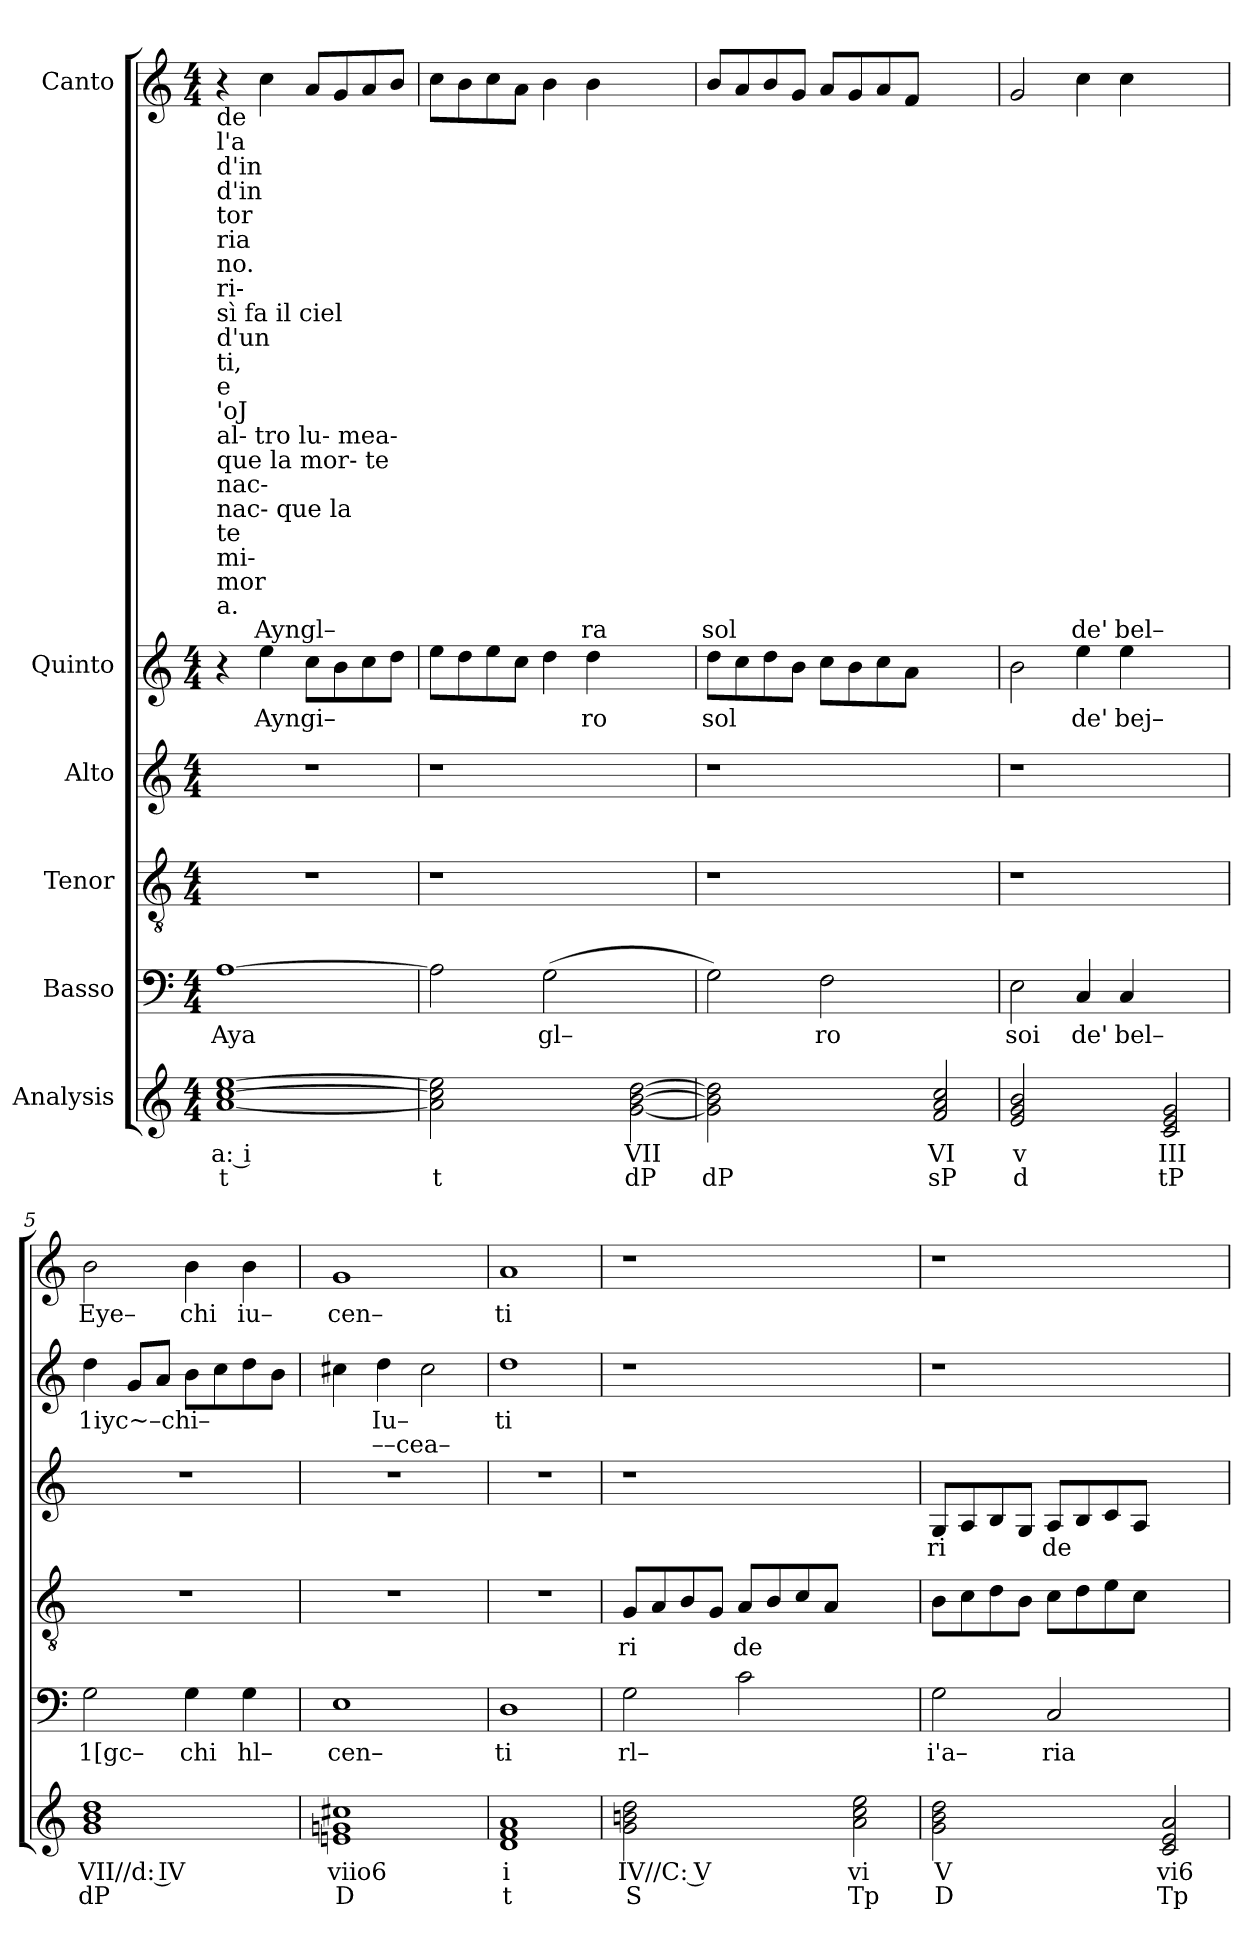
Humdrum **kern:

**kern	**text	**text	**kern	**text	**kern	**text	**kern	**text	**kern	**text	**text	**kern	**text
*part6	*part6	*part6	*part5	*part5	*part4	*part4	*part3	*part3	*part2	*part2	*part2	*part1	*part1
*staff6	*staff6	*staff6	*staff5	*staff5	*staff4	*staff4	*staff3	*staff3	*staff2	*staff2	*staff2	*staff1	*staff1
*I"Analysis	*	*	*I"Basso	*	*I"Tenor	*	*I"Alto	*	*I"Quinto	*	*	*I"Canto	*
*	*	*	*clefF4	*	*clefGv2	*	*clefG2	*	*clefG2	*	*	*clefG2	*
*k[]	*	*	*k[]	*	*k[]	*	*k[]	*	*k[]	*	*	*k[]	*
*M4/4	*	*	*M4/4	*	*M4/4	*	*M4/4	*	*M4/4	*	*	*M4/4	*
*MM120	*	*	*MM120	*	*MM120	*	*MM120	*	*MM120	*	*	*MM120	*
=1	=1	=1	=1	=1	=1	=1	=1	=1	=1	=1	=1	=1	=1
!	!	!	!	!	!	!	!	!	!	!	!	!LO:TX:b:t=de	!
!	!	!	!	!	!	!	!	!	!	!	!	!LO:TX:b:t=l'a	!
!	!	!	!	!	!	!	!	!	!	!	!	!LO:TX:b:t=d'in	!
!	!	!	!	!	!	!	!	!	!	!	!	!LO:TX:b:t=d'in	!
!	!	!	!	!	!	!	!	!	!	!	!	!LO:TX:b:t=tor	!
!	!	!	!	!	!	!	!	!	!	!	!	!LO:TX:b:t=ria	!
!	!	!	!	!	!	!	!	!	!	!	!	!LO:TX:b:t=no.	!
!	!	!	!	!	!	!	!	!	!	!	!	!LO:TX:b:t=ri-	!
!	!	!	!	!	!	!	!	!	!	!	!	!LO:TX:b:t=sì fa il ciel	!
!	!	!	!	!	!	!	!	!	!	!	!	!LO:TX:b:t=d'un	!
!	!	!	!	!	!	!	!	!	!	!	!	!LO:TX:b:t=ti,	!
!	!	!	!	!	!	!	!	!	!	!	!	!LO:TX:b:t=e	!
!	!	!	!	!	!	!	!	!	!	!	!	!LO:TX:b:t='oJ	!
!	!	!	!	!	!	!	!	!	!	!	!	!LO:TX:b:t=al- tro lu- mea-	!
!	!	!	!	!	!	!	!	!	!	!	!	!LO:TX:b:t=que la mor- te	!
!	!	!	!	!	!	!	!	!	!	!	!	!LO:TX:b:t=nac-	!
!	!	!	!	!	!	!	!	!	!	!	!	!LO:TX:b:t=nac- que la	!
!	!	!	!	!	!	!	!	!	!	!	!	!LO:TX:b:t=te	!
!	!	!	!	!	!	!	!	!	!	!	!	!LO:TX:b:t=mi-	!
!	!	!	!	!	!	!	!	!	!	!	!	!LO:TX:b:t=mor	!
!	!	!	!	!	!	!	!	!	!	!	!	!LO:TX:b:t=a.	!
!	!	!	!	!LO:LY:b	!	!	!	!	!	!	!	!	!
[1a [1cc [1ee	a: i	t	[1A	Aya	1r	.	1r	.	4r	.	.	4r	.
!	!	!	!	!	!	!	!	!	!	!LO:LY:b	!	!	!
!	!	!	!	!	!	!	!	!	!	!	!	!	!LO:LY:b
.	.	.	.	.	.	.	.	.	4ee\	Ayn	.	4cc\	Ayn
!	!	!	!	!	!	!	!	!	!	!LO:LY:b	!	!	!
!	!	!	!	!	!	!	!	!	!	!	!	!	!LO:LY:b
.	.	.	.	.	.	.	.	.	8cc\L	gi–	.	8a/L	gl–
.	.	.	.	.	.	.	.	.	8b\	.	.	8g/	.
.	.	.	.	.	.	.	.	.	8cc\	.	.	8a/	.
.	.	.	.	.	.	.	.	.	8dd\J	.	.	8b/J	.
=2	=2	=2	=2	=2	=2	=2	=2	=2	=2	=2	=2	=2	=2
2a] 2cc] 2ee]	.	t	2A\]	.	1r	.	1r	.	8ee\L	.	.	8cc\L	.
.	.	.	.	.	.	.	.	.	8dd\	.	.	8b\	.
.	.	.	.	.	.	.	.	.	8ee\	.	.	8cc\	.
.	.	.	.	.	.	.	.	.	8cc\J	.	.	8a\J	.
!	!	!	!	!LO:LY:b	!	!	!	!	!	!	!	!	!
2ryy	.	.	(>2G\	gl–	.	.	.	.	4dd\	.	.	4b\	.
!	!	!	!	!	!	!	!	!	!	!LO:LY:b	!	!	!
!	!	!	!	!	!	!	!	!	!	!	!	!	!LO:LY:b
.	.	.	.	.	.	.	.	.	4dd\	ro	.	4b\	ra
[2g [2b [2dd	VII	dP	2ryy	.	2ryy	.	2ryy	.	2ryy	.	.	2ryy	.
=3	=3	=3	=3	=3	=3	=3	=3	=3	=3	=3	=3	=3	=3
!	!	!	!	!	!	!	!	!	!	!LO:LY:b	!	!	!
!	!	!	!	!	!	!	!	!	!	!	!	!	!LO:LY:b
2g] 2b] 2dd]	.	dP	2G\)	.	1r	.	1r	.	8dd\L	sol	.	8b/L	sol
.	.	.	.	.	.	.	.	.	8cc\	.	.	8a/	.
.	.	.	.	.	.	.	.	.	8dd\	.	.	8b/	.
.	.	.	.	.	.	.	.	.	8b\J	.	.	8g/J	.
!	!	!	!	!LO:LY:b	!	!	!	!	!	!	!	!	!
2ryy	.	.	2F\	ro	.	.	.	.	8cc\L	.	.	8a/L	.
.	.	.	.	.	.	.	.	.	8b\	.	.	8g/	.
.	.	.	.	.	.	.	.	.	8cc\	.	.	8a/	.
.	.	.	.	.	.	.	.	.	8a\J	.	.	8f/J	.
2f 2a 2cc	VI	sP	2ryy	.	2ryy	.	2ryy	.	2ryy	.	.	2ryy	.
=4	=4	=4	=4	=4	=4	=4	=4	=4	=4	=4	=4	=4	=4
!	!	!	!	!LO:LY:b	!	!	!	!	!	!	!	!	!
2e 2g 2b	v	d	2E\	soi	1r	.	1r	.	2b\	.	.	2g/	.
!	!	!	!	!LO:LY:b	!	!	!	!	!	!	!	!	!
!	!	!	!	!	!	!	!	!	!	!LO:LY:b	!	!	!
!	!	!	!	!	!	!	!	!	!	!	!	!	!LO:LY:b
2ryy	.	.	4C/	de'	.	.	.	.	4ee\	de'	.	4cc\	de'
!	!	!	!	!LO:LY:b	!	!	!	!	!	!	!	!	!
!	!	!	!	!	!	!	!	!	!	!LO:LY:b	!	!	!
!	!	!	!	!	!	!	!	!	!	!	!	!	!LO:LY:b
.	.	.	4C/	bel–	.	.	.	.	4ee\	bej–	.	4cc\	bel–
2c 2e 2g	III	tP	2ryy	.	2ryy	.	2ryy	.	2ryy	.	.	2ryy	.
=5	=5	=5	=5	=5	=5	=5	=5	=5	=5	=5	=5	=5	=5
!	!	!	!	!LO:LY:b	!	!	!	!	!	!	!	!	!
!	!	!	!	!	!	!	!	!	!	!LO:LY:b	!	!	!
!	!	!	!	!	!	!	!	!	!	!	!	!	!LO:LY:b
1g 1b 1dd	VII//d: IV	dP	2G\	1[gc–	1r	.	1r	.	4dd\	1iyc~–chi–	.	2b\	Eye–
.	.	.	.	.	.	.	.	.	8g/L	.	.	.	.
.	.	.	.	.	.	.	.	.	8a/J	.	.	.	.
!	!	!	!	!LO:LY:b	!	!	!	!	!	!	!	!	!
!	!	!	!	!	!	!	!	!	!	!	!	!	!LO:LY:b
.	.	.	4G\	chi	.	.	.	.	8b\L	.	.	4b\	chi
.	.	.	.	.	.	.	.	.	8cc\	.	.	.	.
!	!	!	!	!LO:LY:b	!	!	!	!	!	!	!	!	!
!	!	!	!	!	!	!	!	!	!	!	!	!	!LO:LY:b
.	.	.	4G\	hl–	.	.	.	.	8dd\	.	.	4b\	iu–
.	.	.	.	.	.	.	.	.	8b\J	.	.	.	.
=6	=6	=6	=6	=6	=6	=6	=6	=6	=6	=6	=6	=6	=6
!	!	!	!	!LO:LY:b	!	!	!	!	!	!	!	!	!
!	!	!	!	!	!	!	!	!	!	!	!	!	!LO:LY:b
1en 1gn 1cc#X	viio6	D	1E	cen–	1r	.	1r	.	4cc#X\	.	.	1g	cen–
!	!	!	!	!	!	!	!	!	!	!LO:LY:b	!LO:LY:b	!	!
.	.	.	.	.	.	.	.	.	4dd\	Iu–	––cea–	.	.
.	.	.	.	.	.	.	.	.	2cc#\	.	.	.	.
=7	=7	=7	=7	=7	=7	=7	=7	=7	=7	=7	=7	=7	=7
!	!	!	!	!LO:LY:b	!	!	!	!	!	!	!	!	!
!	!	!	!	!	!	!	!	!	!	!LO:LY:b	!	!	!
!	!	!	!	!	!	!	!	!	!	!	!	!	!LO:LY:b
1d 1f 1a	i	t	1D	ti	1r	.	1r	.	1dd	ti	.	1a	ti
=8	=8	=8	=8	=8	=8	=8	=8	=8	=8	=8	=8	=8	=8
!	!	!	!	!LO:LY:b	!	!	!	!	!	!	!	!	!
!	!	!	!	!	!	!LO:LY:b	!	!	!	!	!	!	!
2g 2bn 2dd	IV//C: V	S	2G\	rl–	8G/L	ri	1r	.	1r	.	.	1r	.
.	.	.	.	.	8A/	.	.	.	.	.	.	.	.
.	.	.	.	.	8B/	.	.	.	.	.	.	.	.
.	.	.	.	.	8G/J	.	.	.	.	.	.	.	.
!	!	!	!	!	!	!LO:LY:b	!	!	!	!	!	!	!
2ryy	.	.	2c\	.	8A/L	de	.	.	.	.	.	.	.
.	.	.	.	.	8B/	.	.	.	.	.	.	.	.
.	.	.	.	.	8c/	.	.	.	.	.	.	.	.
.	.	.	.	.	8A/J	.	.	.	.	.	.	.	.
2a 2cc 2ee	vi	Tp	2ryy	.	2ryy	.	2ryy	.	2ryy	.	.	2ryy	.
=9	=9	=9	=9	=9	=9	=9	=9	=9	=9	=9	=9	=9	=9
!	!	!	!	!LO:LY:b	!	!	!	!	!	!	!	!	!
!	!	!	!	!	!	!	!	!LO:LY:b	!	!	!	!	!
2g 2b 2dd	V	D	2G\	i'a–	8B\L	.	8G/L	ri	1r	.	.	1r	.
.	.	.	.	.	8c\	.	8A/	.	.	.	.	.	.
.	.	.	.	.	8d\	.	8B/	.	.	.	.	.	.
.	.	.	.	.	8B\J	.	8G/J	.	.	.	.	.	.
!	!	!	!	!LO:LY:b	!	!	!	!	!	!	!	!	!
!	!	!	!	!	!	!	!	!LO:LY:b	!	!	!	!	!
2ryy	.	.	2C/	ria	8c\L	.	8A/L	de	.	.	.	.	.
.	.	.	.	.	8d\	.	8B/	.	.	.	.	.	.
.	.	.	.	.	8e\	.	8c/	.	.	.	.	.	.
.	.	.	.	.	8c\J	.	8A/J	.	.	.	.	.	.
2c 2e 2a	vi6	Tp	2ryy	.	2ryy	.	2ryy	.	2ryy	.	.	2ryy	.
=	=	=	=	=	=	=	=	=	=	=	=	=	=
*-	*-	*-	*-	*-	*-	*-	*-	*-	*-	*-	*-	*-	*-
